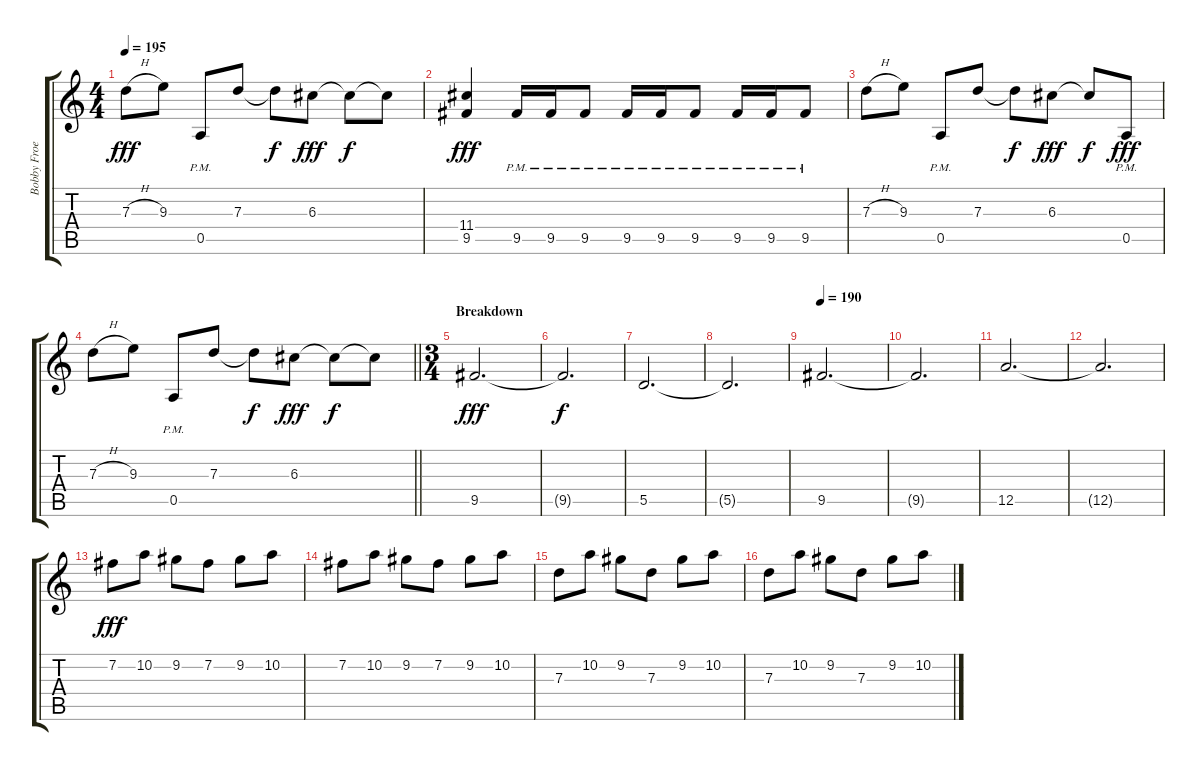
\track ("Bobby Froese" "Bobby Froe") {instrument distortionguitar}
\staff {score tabs}
\tuning (E4 B3 G3 D3 A2 E2) {hide}
\ts (4 4)
\tempo 195
\clef g2
\ks c
7.3{h}.8{dy fff} 9.3.8 0.5{pm}.8 7.3.8 7.3{t}.8{dy f} 6.3.8{dy fff} 6.3{t}.8{dy f} 6.3{t}.8 |
(11.4 9.5).4{dy fff} 9.5{pm}.16 9.5{pm}.16 9.5{pm}.8 9.5{pm}.16 9.5{pm}.16 9.5{pm}.8 9.5{pm}.16 9.5{pm}.16 9.5{pm}.8 |
7.3{h}.8 9.3.8 0.5{pm}.8 7.3.8 7.3{t}.8{dy f} 6.3.8{dy fff} 6.3{t}.8{dy f} 0.5{pm}.8{dy fff} |
\barLineRight lightlight
7.3{h}.8 9.3.8 0.5{pm}.8 7.3.8 7.3{t}.8{dy f} 6.3.8{dy fff} 6.3{t}.8{dy f} 6.3{t}.8 |
\ts (3 4)
\section ("" "Breakdown")
9.5.2{d dy fff} |
9.5{t}.2{d dy f} |
5.5.2{d} |
5.5{t}.2{d} |
\tempo 190
9.5.2{d} |
9.5{t}.2{d} |
12.5.2{d} |
12.5{t}.2{d} |
7.2.8{dy fff} 10.2.8 9.2.8 7.2.8 9.2.8 10.2.8 |
7.2.8 10.2.8 9.2.8 7.2.8 9.2.8 10.2.8 |
7.3.8 10.2.8 9.2.8 7.3.8 9.2.8 10.2.8 |
7.3.8 10.2.8 9.2.8 7.3.8 9.2.8 10.2.8
